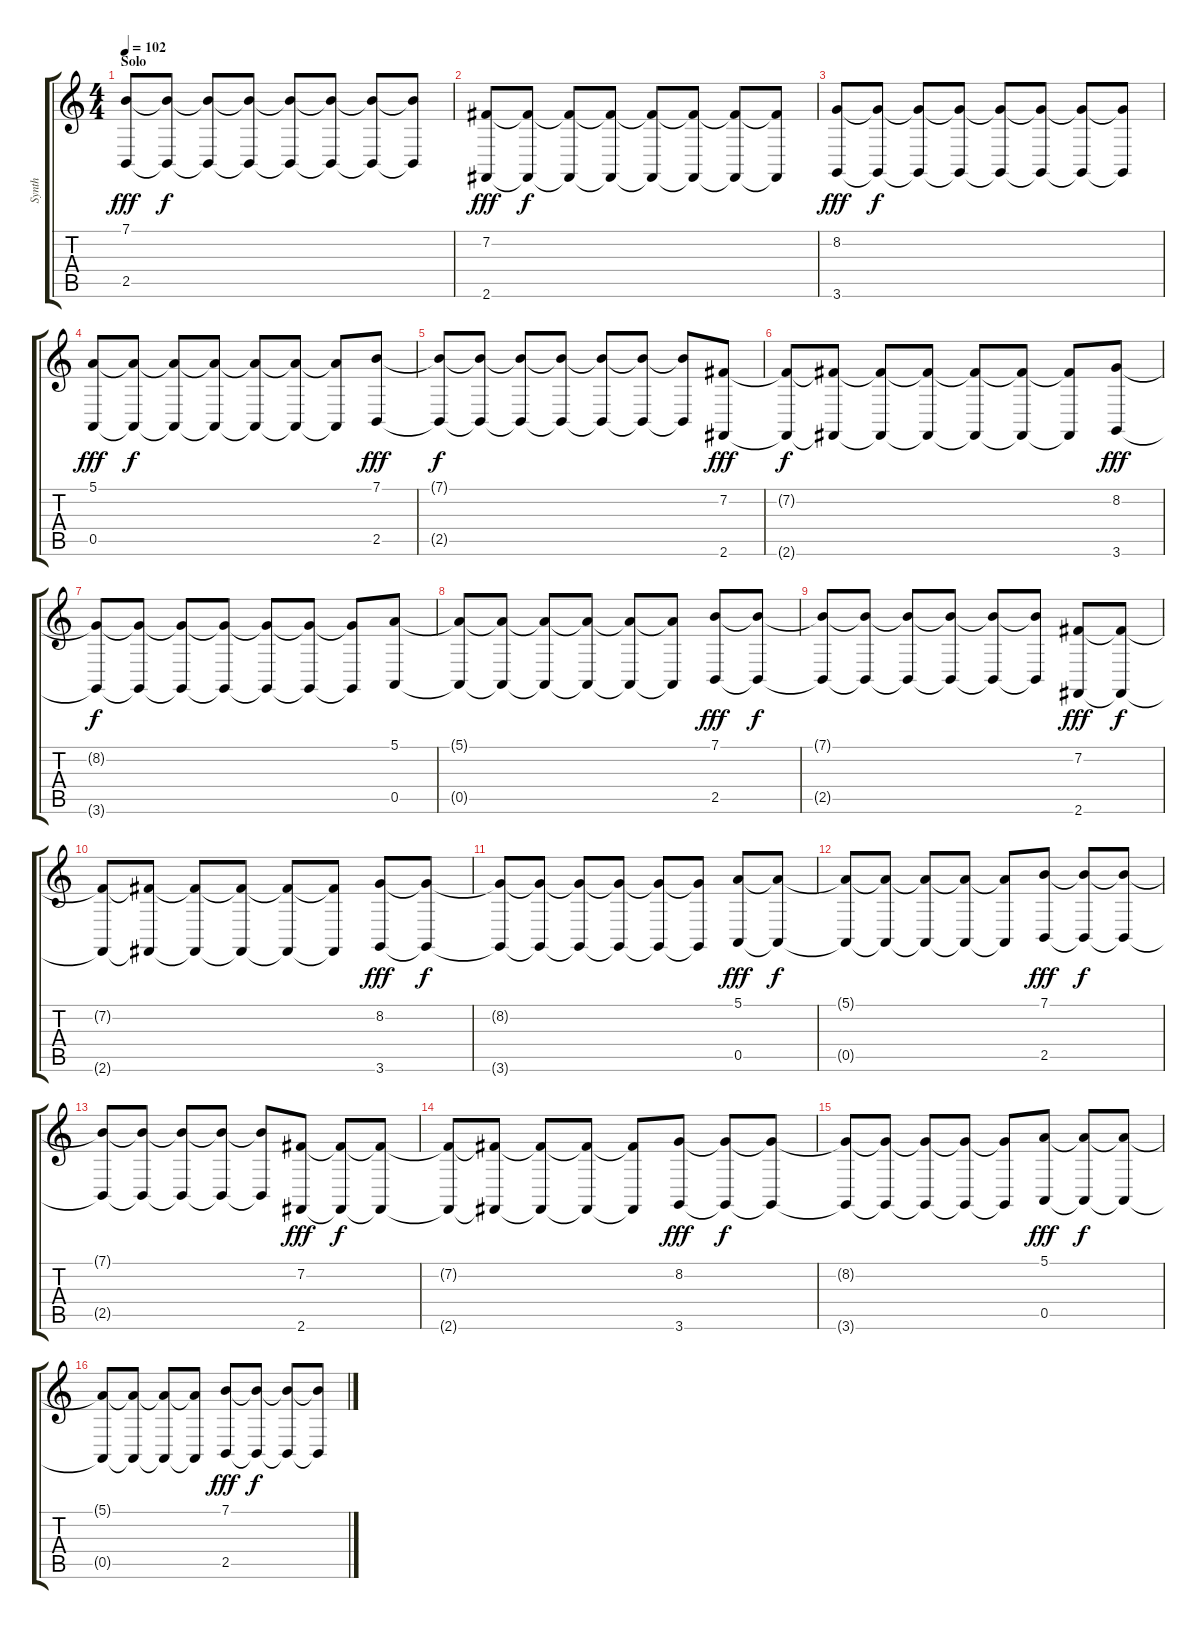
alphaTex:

\track ("Synth" "Synth") {instrument lead2sawtooth}
\staff {score tabs}
\tuning (E4 B3 G3 D3 A2 E2) {hide}
\ts (4 4)
\section ("" "Solo")
\tempo 102
\clef g2
\ks c
(7.1 2.5).8{dy fff} (7.1{t} 2.5{t}).8{dy f} (7.1{t} 2.5{t}).8 (7.1{t} 2.5{t}).8 (7.1{t} 2.5{t}).8 (7.1{t} 2.5{t}).8 (7.1{t} 2.5{t}).8 (7.1{t} 2.5{t}).8 |
(7.2 2.6).8{dy fff} (7.2{t} 2.6{t}).8{dy f} (7.2{t} 2.6{t}).8 (7.2{t} 2.6{t}).8 (7.2{t} 2.6{t}).8 (7.2{t} 2.6{t}).8 (7.2{t} 2.6{t}).8 (7.2{t} 2.6{t}).8 |
(8.2 3.6).8{dy fff} (8.2{t} 3.6{t}).8{dy f} (8.2{t} 3.6{t}).8 (8.2{t} 3.6{t}).8 (8.2{t} 3.6{t}).8 (8.2{t} 3.6{t}).8 (8.2{t} 3.6{t}).8 (8.2{t} 3.6{t}).8 |
(5.1 0.5).8{dy fff} (5.1{t} 0.5{t}).8{dy f} (5.1{t} 0.5{t}).8 (5.1{t} 0.5{t}).8 (5.1{t} 0.5{t}).8 (5.1{t} 0.5{t}).8 (5.1{t} 0.5{t}).8 (7.1 2.5).8{dy fff} |
(7.1{t} 2.5{t}).8{dy f} (7.1{t} 2.5{t}).8 (7.1{t} 2.5{t}).8 (7.1{t} 2.5{t}).8 (7.1{t} 2.5{t}).8 (7.1{t} 2.5{t}).8 (7.1{t} 2.5{t}).8 (7.2 2.6).8{dy fff} |
(7.2{t} 2.6{t}).8{dy f} (7.2{t} 2.6{t}).8 (7.2{t} 2.6{t}).8 (7.2{t} 2.6{t}).8 (7.2{t} 2.6{t}).8 (7.2{t} 2.6{t}).8 (7.2{t} 2.6{t}).8 (8.2 3.6).8{dy fff} |
(8.2{t} 3.6{t}).8{dy f} (8.2{t} 3.6{t}).8 (8.2{t} 3.6{t}).8 (8.2{t} 3.6{t}).8 (8.2{t} 3.6{t}).8 (8.2{t} 3.6{t}).8 (8.2{t} 3.6{t}).8 (5.1 0.5).8 |
(5.1{t} 0.5{t}).8 (5.1{t} 0.5{t}).8 (5.1{t} 0.5{t}).8 (5.1{t} 0.5{t}).8 (5.1{t} 0.5{t}).8 (5.1{t} 0.5{t}).8 (7.1 2.5).8{dy fff} (7.1{t} 2.5{t}).8{dy f} |
(7.1{t} 2.5{t}).8 (7.1{t} 2.5{t}).8 (7.1{t} 2.5{t}).8 (7.1{t} 2.5{t}).8 (7.1{t} 2.5{t}).8 (7.1{t} 2.5{t}).8 (7.2 2.6).8{dy fff} (7.2{t} 2.6{t}).8{dy f} |
(7.2{t} 2.6{t}).8 (7.2{t} 2.6{t}).8 (7.2{t} 2.6{t}).8 (7.2{t} 2.6{t}).8 (7.2{t} 2.6{t}).8 (7.2{t} 2.6{t}).8 (8.2 3.6).8{dy fff} (8.2{t} 3.6{t}).8{dy f} |
(8.2{t} 3.6{t}).8 (8.2{t} 3.6{t}).8 (8.2{t} 3.6{t}).8 (8.2{t} 3.6{t}).8 (8.2{t} 3.6{t}).8 (8.2{t} 3.6{t}).8 (5.1 0.5).8{dy fff} (5.1{t} 0.5{t}).8{dy f} |
(5.1{t} 0.5{t}).8 (5.1{t} 0.5{t}).8 (5.1{t} 0.5{t}).8 (5.1{t} 0.5{t}).8 (5.1{t} 0.5{t}).8 (7.1 2.5).8{dy fff} (7.1{t} 2.5{t}).8{dy f} (7.1{t} 2.5{t}).8 |
(7.1{t} 2.5{t}).8 (7.1{t} 2.5{t}).8 (7.1{t} 2.5{t}).8 (7.1{t} 2.5{t}).8 (7.1{t} 2.5{t}).8 (7.2 2.6).8{dy fff} (7.2{t} 2.6{t}).8{dy f} (7.2{t} 2.6{t}).8 |
(7.2{t} 2.6{t}).8 (7.2{t} 2.6{t}).8 (7.2{t} 2.6{t}).8 (7.2{t} 2.6{t}).8 (7.2{t} 2.6{t}).8 (8.2 3.6).8{dy fff} (8.2{t} 3.6{t}).8{dy f} (8.2{t} 3.6{t}).8 |
(8.2{t} 3.6{t}).8 (8.2{t} 3.6{t}).8 (8.2{t} 3.6{t}).8 (8.2{t} 3.6{t}).8 (8.2{t} 3.6{t}).8 (5.1 0.5).8{dy fff} (5.1{t} 0.5{t}).8{dy f} (5.1{t} 0.5{t}).8 |
(5.1{t} 0.5{t}).8 (5.1{t} 0.5{t}).8 (5.1{t} 0.5{t}).8 (5.1{t} 0.5{t}).8 (7.1 2.5).8{dy fff} (7.1{t} 2.5{t}).8{dy f} (7.1{t} 2.5{t}).8 (7.1{t} 2.5{t}).8
